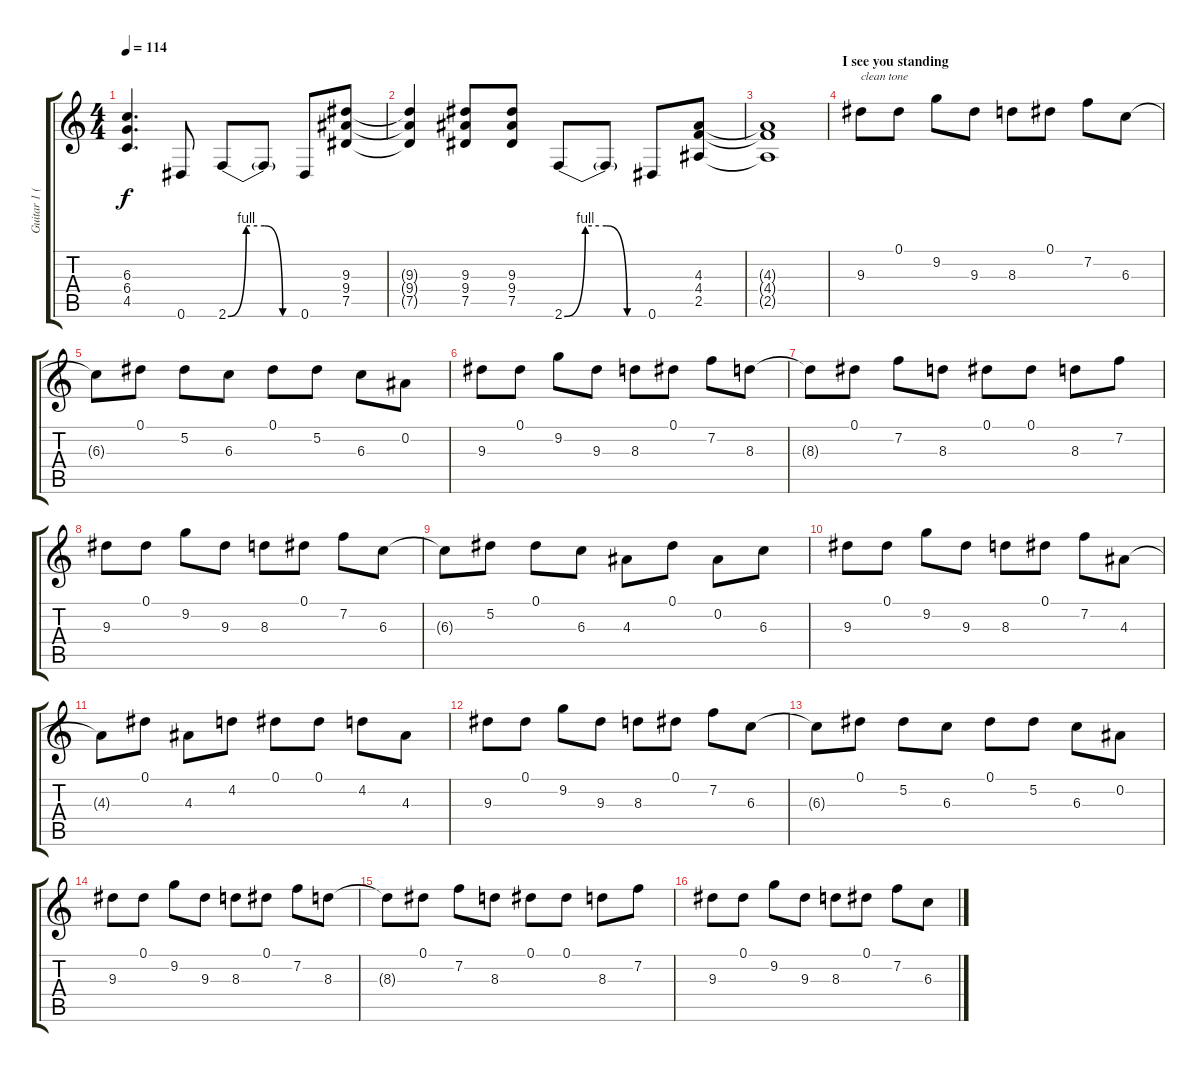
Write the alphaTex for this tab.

\track ("Guitar 1 (Slash)" "Guitar 1 (") {instrument overdrivenguitar}
\staff {score tabs}
\tuning (Eb4 Bb3 Gb3 Db3 Ab2 Eb2) {hide}
\ts (4 4)
\tempo 114
\clef g2
\ks c
(6.3{t} 6.4{t} 4.5{t}).4{d dy f} 0.6.8 2.6{be (custom 0 0 15 4 30 4 45 0 60 0)}.8 2.6{t}.8 0.6.8 (9.3 9.4 7.5).8 |
(9.3{t} 9.4{t} 7.5{t}).4 (9.3 9.4 7.5).8 (9.3 9.4 7.5).8 2.6{be (custom 0 0 15 4 30 4 45 0 60 0)}.8 2.6{t}.8 0.6.8 (4.3 4.4 2.5).8 |
(4.3{t} 4.4{t} 2.5{t}).1 |
\section ("" "I see you standing")
9.3.8{txt "clean tone" instrument electricguitarjazz} 0.1.8 9.2.8 9.3.8 8.3.8 0.1.8 7.2.8 6.3.8 |
6.3{t}.8 0.1.8 5.2.8 6.3.8 0.1.8 5.2.8 6.3.8 0.2.8 |
9.3.8 0.1.8 9.2.8 9.3.8 8.3.8 0.1.8 7.2.8 8.3.8 |
8.3{t}.8 0.1.8 7.2.8 8.3.8 0.1.8 0.1.8 8.3.8 7.2.8 |
9.3.8 0.1.8 9.2.8 9.3.8 8.3.8 0.1.8 7.2.8 6.3.8 |
6.3{t}.8 5.2.8 0.1.8 6.3.8 4.3.8 0.1.8 0.2.8 6.3.8 |
9.3.8 0.1.8 9.2.8 9.3.8 8.3.8 0.1.8 7.2.8 4.3.8 |
4.3{t}.8 0.1.8 4.3.8 4.2.8 0.1.8 0.1.8 4.2.8 4.3.8 |
9.3.8 0.1.8 9.2.8 9.3.8 8.3.8 0.1.8 7.2.8 6.3.8 |
6.3{t}.8 0.1.8 5.2.8 6.3.8 0.1.8 5.2.8 6.3.8 0.2.8 |
9.3.8 0.1.8 9.2.8 9.3.8 8.3.8 0.1.8 7.2.8 8.3.8 |
8.3{t}.8 0.1.8 7.2.8 8.3.8 0.1.8 0.1.8 8.3.8 7.2.8 |
9.3.8 0.1.8 9.2.8 9.3.8 8.3.8 0.1.8 7.2.8 6.3.8
